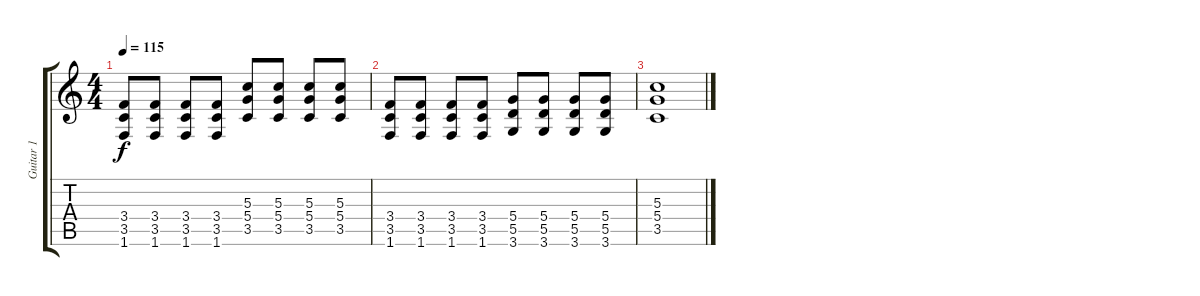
\track ("Guitar 1" "Guitar 1") {instrument distortionguitar}
\staff {score tabs}
\tuning (E4 B3 G3 D3 A2 E2) {hide}
\ts (4 4)
\tempo 115
\clef g2
\ks c
(3.4 3.5 1.6).8{dy f} (3.4 3.5 1.6).8 (3.4 3.5 1.6).8 (3.4 3.5 1.6).8 (5.3 5.4 3.5).8 (5.3 5.4 3.5).8 (5.3 5.4 3.5).8 (5.3 5.4 3.5).8 |
(3.4 3.5 1.6).8 (3.4 3.5 1.6).8 (3.4 3.5 1.6).8 (3.4 3.5 1.6).8 (5.4 5.5 3.6).8 (5.4 5.5 3.6).8 (5.4 5.5 3.6).8 (5.4 5.5 3.6).8 |
(5.3 5.4 3.5).1
